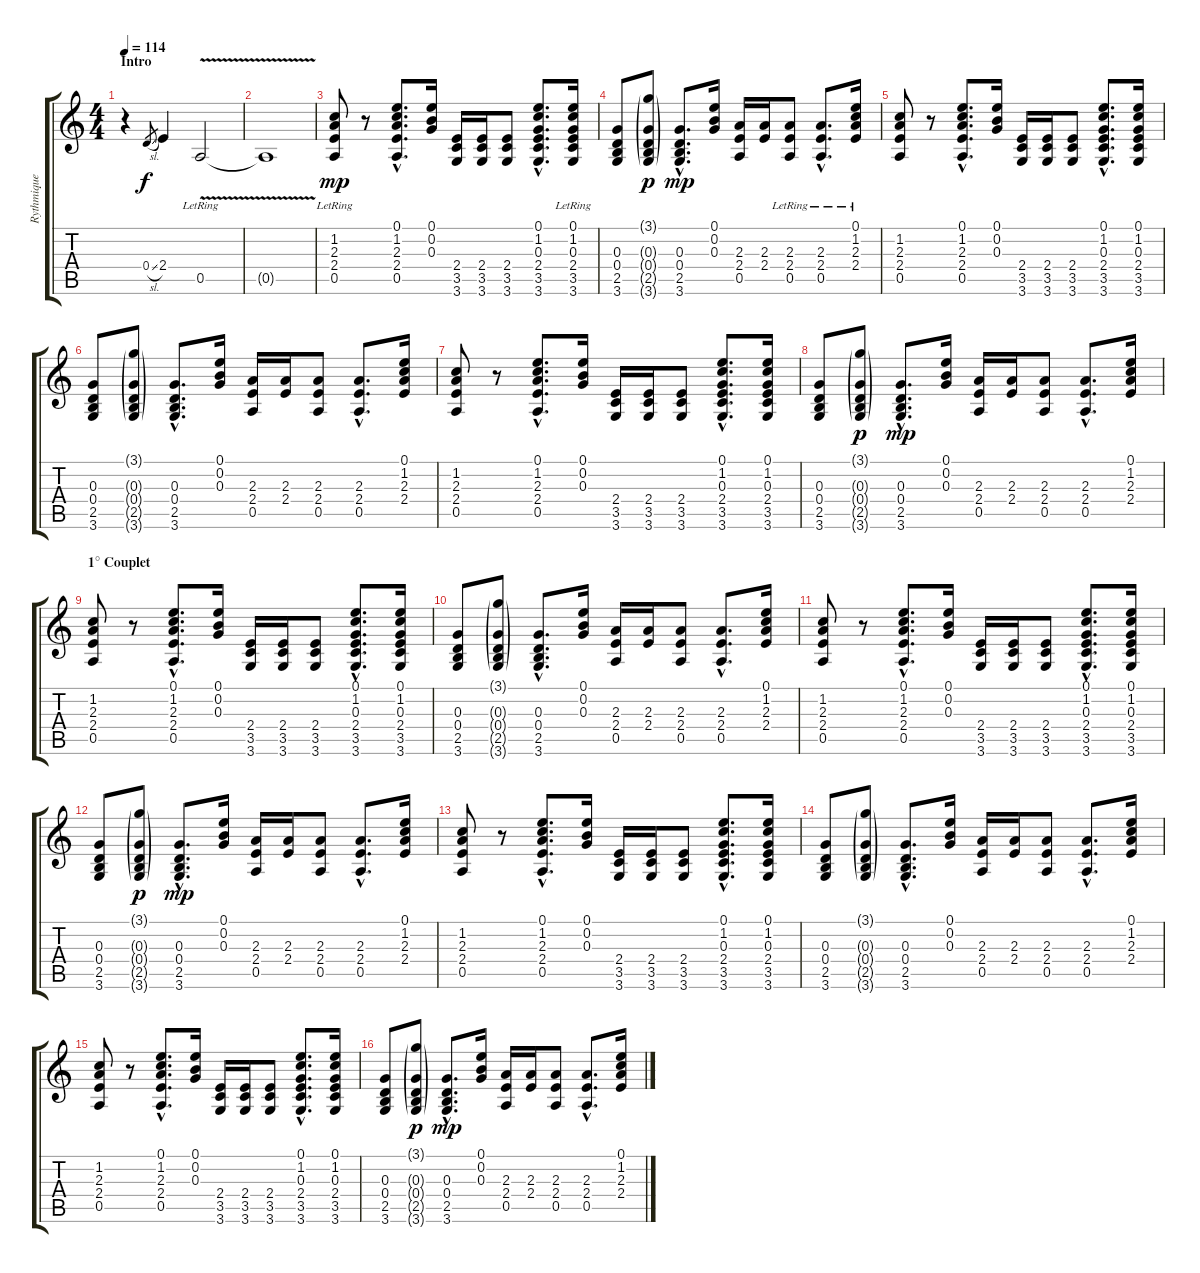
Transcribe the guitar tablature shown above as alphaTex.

\track ("Rythmique" "Rythmique") {instrument acousticguitarsteel}
\staff {score tabs}
\tuning (E4 B3 G3 D3 A2 E2) {hide}
\ts (4 4)
\section ("" "Intro")
\tempo 114
\clef g2
\ks c
r.4{dy f instrument acousticguitarsteel} 0.4{sl}.8{gr} 2.4.4 0.5{v lr}.2 |
0.5{t}.1 |
(1.2{lr} 2.3{lr} 2.4{lr} 0.5{lr}).8{dy mp} r.8 (0.1{hac} 1.2{hac} 2.3{hac} 2.4{hac} 0.5{hac}).8{d} (0.1 0.2 0.3).16 (2.4 3.5 3.6).16 (2.4 3.5 3.6).16 (2.4 3.5 3.6).8 (0.1{hac} 1.2{hac} 0.3{hac} 2.4{hac} 3.5{hac} 3.6{hac}).8{d} (0.1{lr} 1.2{lr} 0.3{lr} 2.4{lr} 3.5{lr} 3.6{lr}).16 |
(0.3 0.4 2.5 3.6).8 (3.1{g} 0.3{g} 0.4{g} 2.5{g} 3.6{g}).8{dy p} (0.3{hac} 0.4{hac} 2.5{hac} 3.6{hac}).8{d dy mp} (0.1 0.2 0.3).16 (2.3 2.4 0.5).16 (2.3 2.4).16 (2.3{lr} 2.4{lr} 0.5{lr}).8 (2.3{hac} 2.4{hac} 0.5{hac lr}).8{d} (0.1{lr} 1.2{lr} 2.3{lr} 2.4{lr}).16 |
(1.2 2.3 2.4 0.5).8 r.8 (0.1{hac} 1.2{hac} 2.3{hac} 2.4{hac} 0.5{hac}).8{d} (0.1 0.2 0.3).16 (2.4 3.5 3.6).16 (2.4 3.5 3.6).16 (2.4 3.5 3.6).8 (0.1{hac} 1.2{hac} 0.3{hac} 2.4{hac} 3.5{hac} 3.6{hac}).8{d} (0.1 1.2 0.3 2.4 3.5 3.6).16 |
(0.3 0.4 2.5 3.6).8 (3.1{g} 0.3{g} 0.4{g} 2.5{g} 3.6{g}).8 (0.3{hac} 0.4{hac} 2.5{hac} 3.6{hac}).8{d} (0.1 0.2 0.3).16 (2.3 2.4 0.5).16 (2.3 2.4).16 (2.3 2.4 0.5).8 (2.3{hac} 2.4{hac} 0.5{hac}).8{d} (0.1 1.2 2.3 2.4).16 |
(1.2 2.3 2.4 0.5).8 r.8 (0.1{hac} 1.2{hac} 2.3{hac} 2.4{hac} 0.5{hac}).8{d} (0.1 0.2 0.3).16 (2.4 3.5 3.6).16 (2.4 3.5 3.6).16 (2.4 3.5 3.6).8 (0.1{hac} 1.2{hac} 0.3{hac} 2.4{hac} 3.5{hac} 3.6{hac}).8{d} (0.1 1.2 0.3 2.4 3.5 3.6).16 |
(0.3 0.4 2.5 3.6).8 (3.1{g} 0.3{g} 0.4{g} 2.5{g} 3.6{g}).8{dy p} (0.3{hac} 0.4{hac} 2.5{hac} 3.6{hac}).8{d dy mp} (0.1 0.2 0.3).16 (2.3 2.4 0.5).16 (2.3 2.4).16 (2.3 2.4 0.5).8 (2.3{hac} 2.4{hac} 0.5{hac}).8{d} (0.1 1.2 2.3 2.4).16 |
\section ("" "1° Couplet")
(1.2 2.3 2.4 0.5).8 r.8 (0.1{hac} 1.2{hac} 2.3{hac} 2.4{hac} 0.5{hac}).8{d} (0.1 0.2 0.3).16 (2.4 3.5 3.6).16 (2.4 3.5 3.6).16 (2.4 3.5 3.6).8 (0.1{hac} 1.2{hac} 0.3{hac} 2.4{hac} 3.5{hac} 3.6{hac}).8{d} (0.1 1.2 0.3 2.4 3.5 3.6).16 |
(0.3 0.4 2.5 3.6).8 (3.1{g} 0.3{g} 0.4{g} 2.5{g} 3.6{g}).8 (0.3{hac} 0.4{hac} 2.5{hac} 3.6{hac}).8{d} (0.1 0.2 0.3).16 (2.3 2.4 0.5).16 (2.3 2.4).16 (2.3 2.4 0.5).8 (2.3{hac} 2.4{hac} 0.5{hac}).8{d} (0.1 1.2 2.3 2.4).16 |
(1.2 2.3 2.4 0.5).8 r.8 (0.1{hac} 1.2{hac} 2.3{hac} 2.4{hac} 0.5{hac}).8{d} (0.1 0.2 0.3).16 (2.4 3.5 3.6).16 (2.4 3.5 3.6).16 (2.4 3.5 3.6).8 (0.1{hac} 1.2{hac} 0.3{hac} 2.4{hac} 3.5{hac} 3.6{hac}).8{d} (0.1 1.2 0.3 2.4 3.5 3.6).16 |
(0.3 0.4 2.5 3.6).8 (3.1{g} 0.3{g} 0.4{g} 2.5{g} 3.6{g}).8{dy p} (0.3{hac} 0.4{hac} 2.5{hac} 3.6{hac}).8{d dy mp} (0.1 0.2 0.3).16 (2.3 2.4 0.5).16 (2.3 2.4).16 (2.3 2.4 0.5).8 (2.3{hac} 2.4{hac} 0.5{hac}).8{d} (0.1 1.2 2.3 2.4).16 |
(1.2 2.3 2.4 0.5).8 r.8 (0.1{hac} 1.2{hac} 2.3{hac} 2.4{hac} 0.5{hac}).8{d} (0.1 0.2 0.3).16 (2.4 3.5 3.6).16 (2.4 3.5 3.6).16 (2.4 3.5 3.6).8 (0.1{hac} 1.2{hac} 0.3{hac} 2.4{hac} 3.5{hac} 3.6{hac}).8{d} (0.1 1.2 0.3 2.4 3.5 3.6).16 |
(0.3 0.4 2.5 3.6).8 (3.1{g} 0.3{g} 0.4{g} 2.5{g} 3.6{g}).8 (0.3{hac} 0.4{hac} 2.5{hac} 3.6{hac}).8{d} (0.1 0.2 0.3).16 (2.3 2.4 0.5).16 (2.3 2.4).16 (2.3 2.4 0.5).8 (2.3{hac} 2.4{hac} 0.5{hac}).8{d} (0.1 1.2 2.3 2.4).16 |
(1.2 2.3 2.4 0.5).8 r.8 (0.1{hac} 1.2{hac} 2.3{hac} 2.4{hac} 0.5{hac}).8{d} (0.1 0.2 0.3).16 (2.4 3.5 3.6).16 (2.4 3.5 3.6).16 (2.4 3.5 3.6).8 (0.1{hac} 1.2{hac} 0.3{hac} 2.4{hac} 3.5{hac} 3.6{hac}).8{d} (0.1 1.2 0.3 2.4 3.5 3.6).16 |
(0.3 0.4 2.5 3.6).8 (3.1{g} 0.3{g} 0.4{g} 2.5{g} 3.6{g}).8{dy p} (0.3{hac} 0.4{hac} 2.5{hac} 3.6{hac}).8{d dy mp} (0.1 0.2 0.3).16 (2.3 2.4 0.5).16 (2.3 2.4).16 (2.3 2.4 0.5).8 (2.3{hac} 2.4{hac} 0.5{hac}).8{d} (0.1 1.2 2.3 2.4).16
